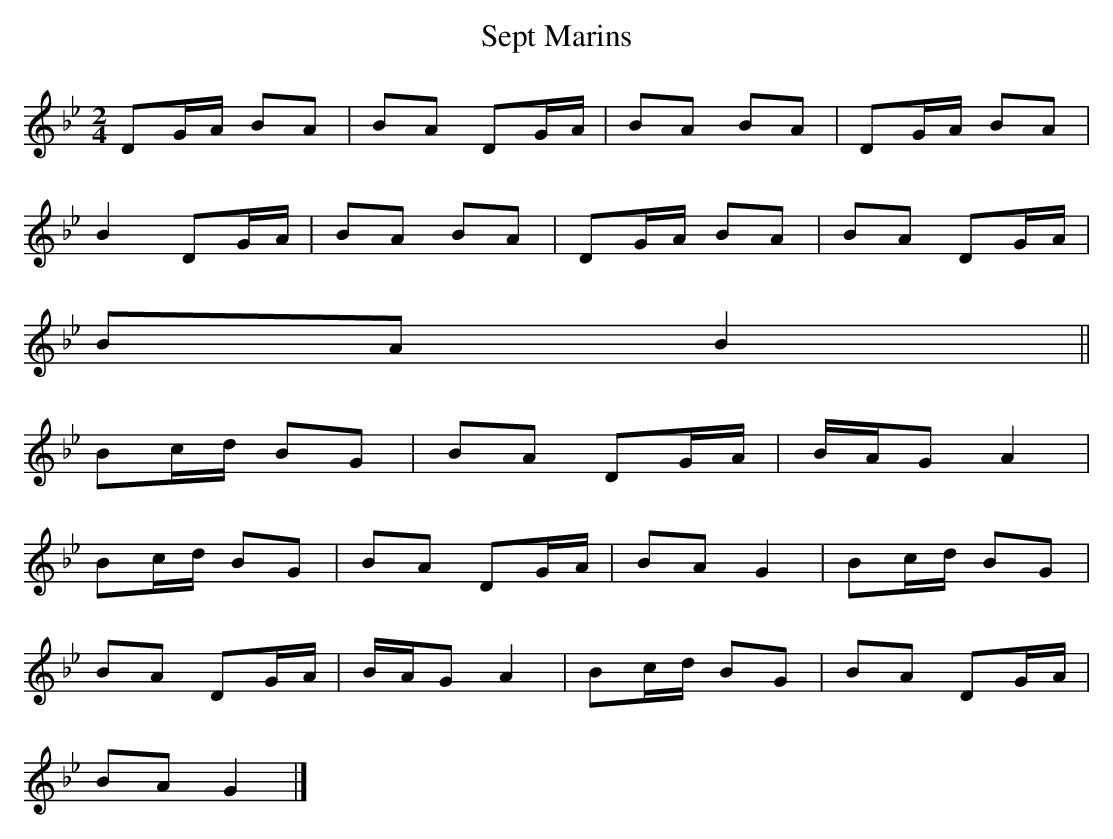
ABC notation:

X:1
T:Sept Marins
M:2/4
L:1/8
K:Gm
DG/A/ BA|BA DG/A/|BA BA|DG/A/ BA|
B2 DG/A/|BA BA|DG/A/ BA|BA DG/A/|
BA B2||
Bc/d/ BG|BA DG/A/|B/A/G A2|
Bc/d/ BG|BA DG/A/|BA G2|Bc/d/ BG|
BA DG/A/|B/A/G A2|Bc/d/ BG|BA DG/A/|
BA G2|]
